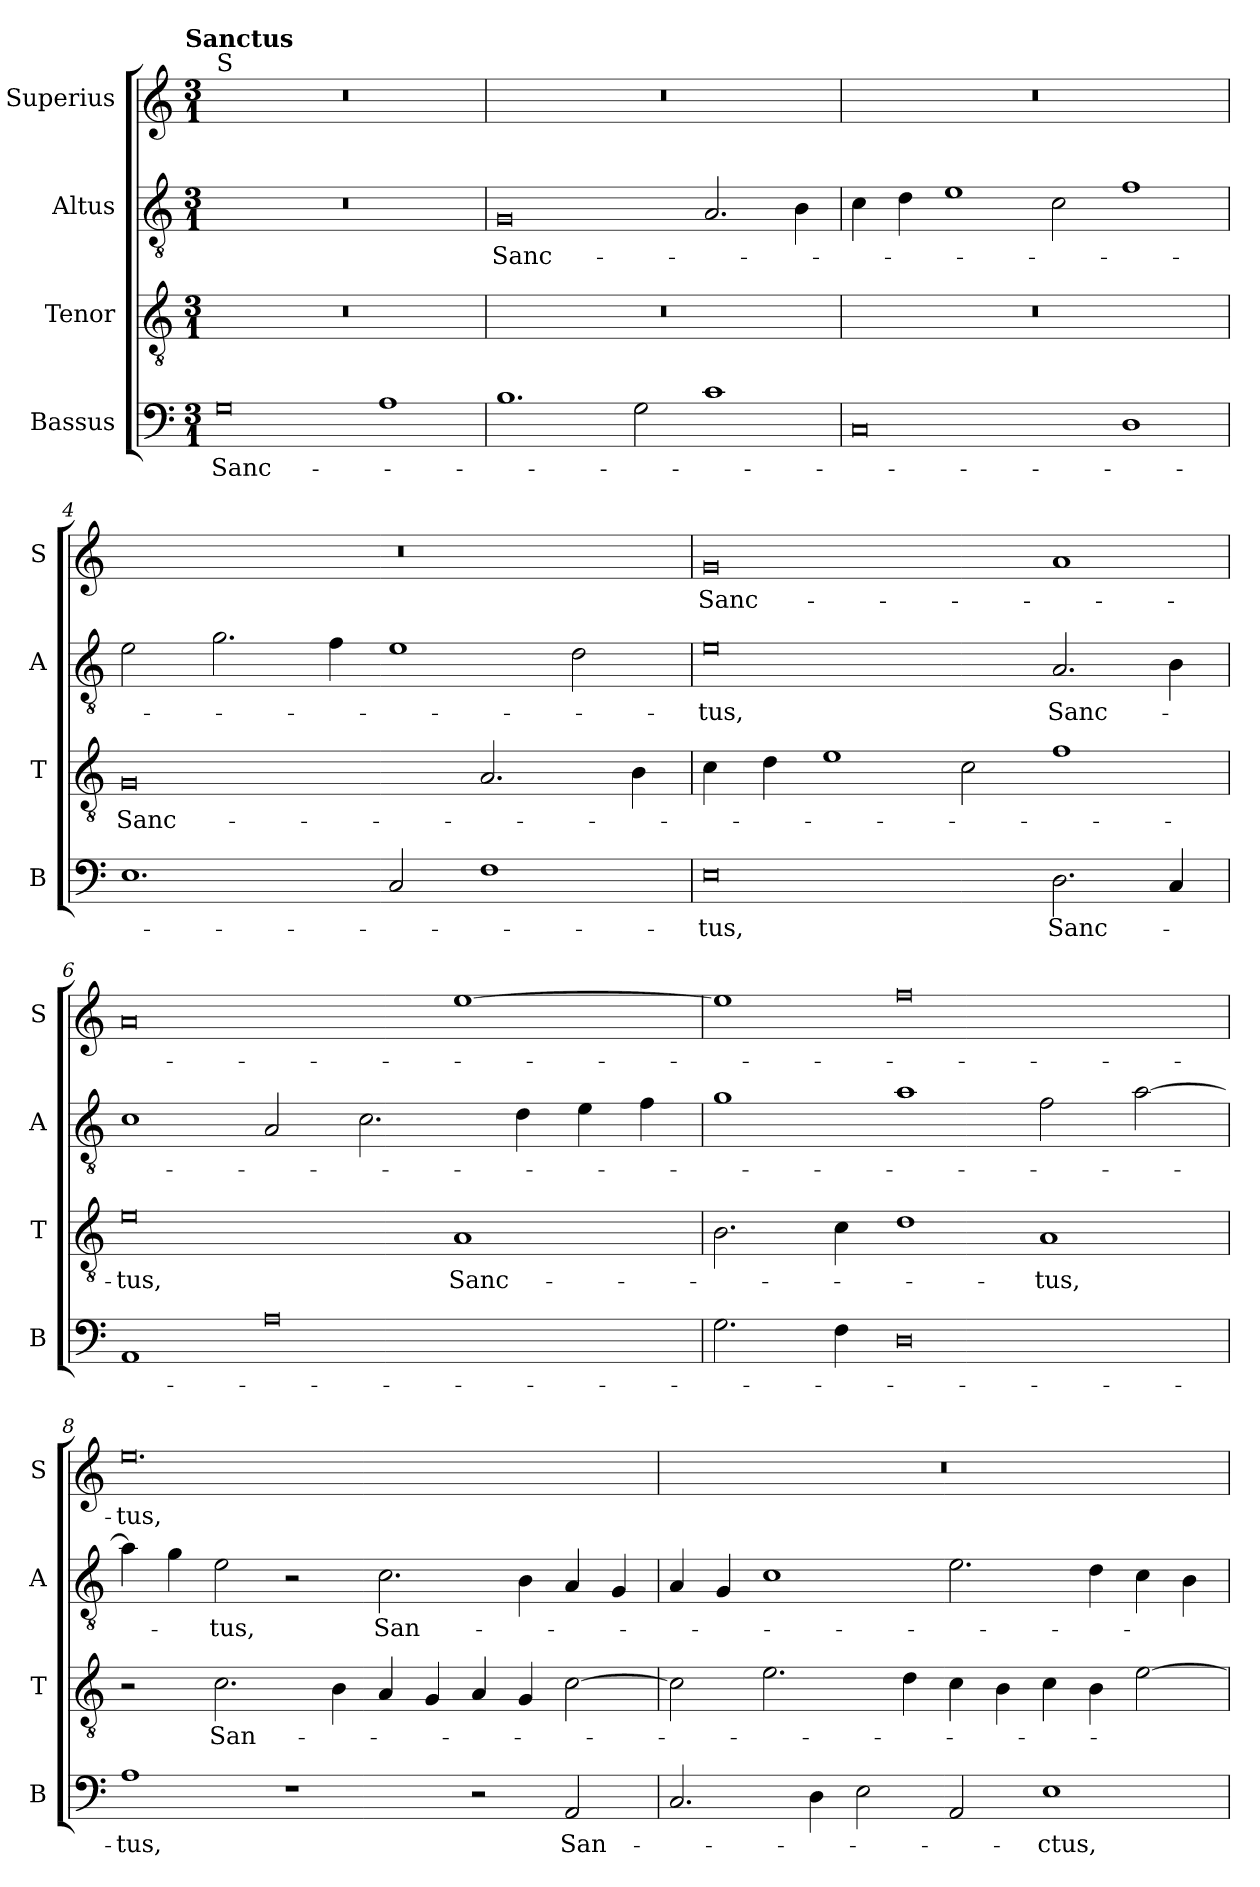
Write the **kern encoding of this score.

**kern	**text	**kern	**text	**kern	**text	**kern	**text
*part4	*part4	*part3	*part3	*part2	*part2	*part1	*part1
*staff4	*staff4	*staff3	*staff3	*staff2	*staff2	*staff1	*staff1
*I"Bassus	*	*I"Tenor	*	*I"Altus	*	*I"Superius	*
*I'B	*	*I'T	*	*I'A	*	*I'S	*
*clefF4	*	*clefGv2	*	*clefGv2	*	*clefG2	*
*k[]	*	*k[]	*	*k[]	*	*k[]	*
!!LO:TX:omd:t=Sanctus
*M3/1	*	*M3/1	*	*M3/1	*	*M3/1	*
*MM400	*	*MM400	*	*MM400	*	*MM400	*
=1	=1	=1	=1	=1	=1	=1	=1
!	!	!	!	!	!	!LO:TX:a:t=S	!
0G	Sanc-	0.r	.	0.r	.	0.r	.
1A	.	.	.	.	.	.	.
=2	=2	=2	=2	=2	=2	=2	=2
1.B	.	0.r	.	0G	Sanc-	0.r	.
2G\	.	.	.	.	.	.	.
1c	.	.	.	2.A/	.	.	.
.	.	.	.	4B\	.	.	.
=3	=3	=3	=3	=3	=3	=3	=3
0C	.	0.r	.	4c\	.	0.r	.
.	.	.	.	4d\	.	.	.
.	.	.	.	1e	.	.	.
.	.	.	.	2c\	.	.	.
1D	.	.	.	1f	.	.	.
=4	=4	=4	=4	=4	=4	=4	=4
1.E	.	0G	Sanc-	2e\	.	0.r	.
.	.	.	.	2.g\	.	.	.
.	.	.	.	4f\	.	.	.
2C/	.	.	.	1e	.	.	.
1F	.	2.A/	.	.	.	.	.
.	.	.	.	2d\	.	.	.
.	.	4B\	.	.	.	.	.
!!LO:LB:g=z
=5	=5	=5	=5	=5	=5	=5	=5
0E	-tus,	4c\	.	0e	-tus,	0g	Sanc-
.	.	4d\	.	.	.	.	.
.	.	1e	.	.	.	.	.
.	.	2c\	.	.	.	.	.
2.D\	Sanc-	1f	.	2.A/	Sanc-	1a	.
4C/	.	.	.	4B\	.	.	.
=6	=6	=6	=6	=6	=6	=6	=6
1AA	.	0e	-tus,	1c	.	0a	.
0A	.	.	.	2A/	.	.	.
.	.	.	.	2.c\	.	.	.
.	.	1A	Sanc-	.	.	[1ee	.
.	.	.	.	4d\	.	.	.
.	.	.	.	4e\	.	.	.
.	.	.	.	4f\	.	.	.
=7	=7	=7	=7	=7	=7	=7	=7
2.G\	.	2.B\	.	1g	.	1ee]	.
4F\	.	4c\	.	.	.	.	.
0D	.	1d	.	1a	.	0ff	.
.	.	1A	-tus,	2f\	.	.	.
.	.	.	.	[2a\	.	.	.
=8	=8	=8	=8	=8	=8	=8	=8
1A	-tus,	2r	.	4a\]	.	0.ee	-tus,
.	.	.	.	4g\	.	.	.
.	.	2.c\	San-	2e\	-tus,	.	.
1r	.	.	.	2r	.	.	.
.	.	4B\	.	.	.	.	.
.	.	4A/	.	2.c\	San-	.	.
.	.	4G/	.	.	.	.	.
2r	.	4A/	.	.	.	.	.
.	.	4G/	.	4B\	.	.	.
2AA/	San-	[2c\	.	4A/	.	.	.
.	.	.	.	4G/	.	.	.
=9	=9	=9	=9	=9	=9	=9	=9
2.C/	.	2c\]	.	4A/	.	0.r	.
.	.	.	.	4G/	.	.	.
.	.	2.e\	.	1c	.	.	.
4D\	.	.	.	.	.	.	.
2E\	.	.	.	.	.	.	.
.	.	4d\	.	.	.	.	.
2AA/	.	4c\	.	2.e\	.	.	.
.	.	4B\	.	.	.	.	.
1E	-ctus,	4c\	.	.	.	.	.
.	.	4B\	.	4d\	.	.	.
.	.	[2e\	.	4c\	.	.	.
.	.	.	.	4B\	.	.	.
=	=	=	=	=	=	=	=
*-	*-	*-	*-	*-	*-	*-	*-
